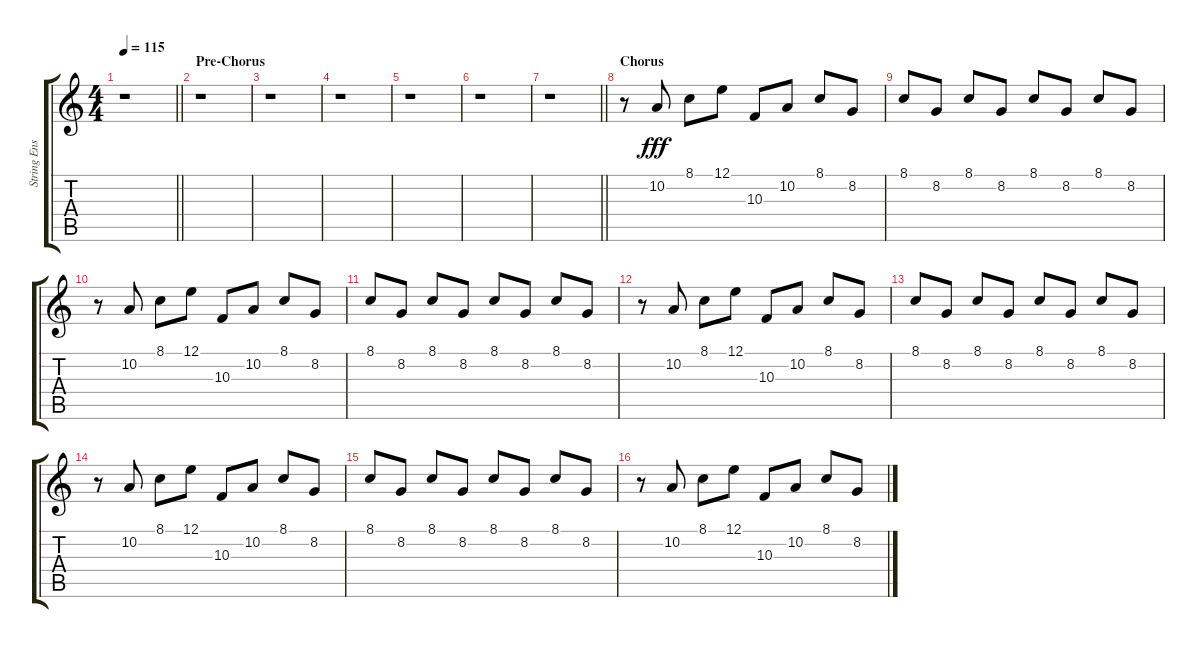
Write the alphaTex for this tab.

\track ("String Ensemble" "String Ens") {instrument stringensemble1}
\staff {score tabs}
\tuning (E4 B3 G3 D3 A2 E2) {hide}
\ts (4 4)
\tempo 115
\clef g2
\barLineRight lightlight
\ks c
r.1{dy fff} |
\section ("" "Pre-Chorus")
r.1 |
r.1 |
r.1 |
r.1 |
r.1 |
\barLineRight lightlight
r.1 |
\section ("" "Chorus")
r.8 10.2.8 8.1.8 12.1.8 10.3.8 10.2.8 8.1.8 8.2.8 |
8.1.8 8.2.8 8.1.8 8.2.8 8.1.8 8.2.8 8.1.8 8.2.8 |
r.8 10.2.8 8.1.8 12.1.8 10.3.8 10.2.8 8.1.8 8.2.8 |
8.1.8 8.2.8 8.1.8 8.2.8 8.1.8 8.2.8 8.1.8 8.2.8 |
r.8 10.2.8 8.1.8 12.1.8 10.3.8 10.2.8 8.1.8 8.2.8 |
8.1.8 8.2.8 8.1.8 8.2.8 8.1.8 8.2.8 8.1.8 8.2.8 |
r.8 10.2.8 8.1.8 12.1.8 10.3.8 10.2.8 8.1.8 8.2.8 |
8.1.8 8.2.8 8.1.8 8.2.8 8.1.8 8.2.8 8.1.8 8.2.8 |
r.8 10.2.8 8.1.8 12.1.8 10.3.8 10.2.8 8.1.8 8.2.8
